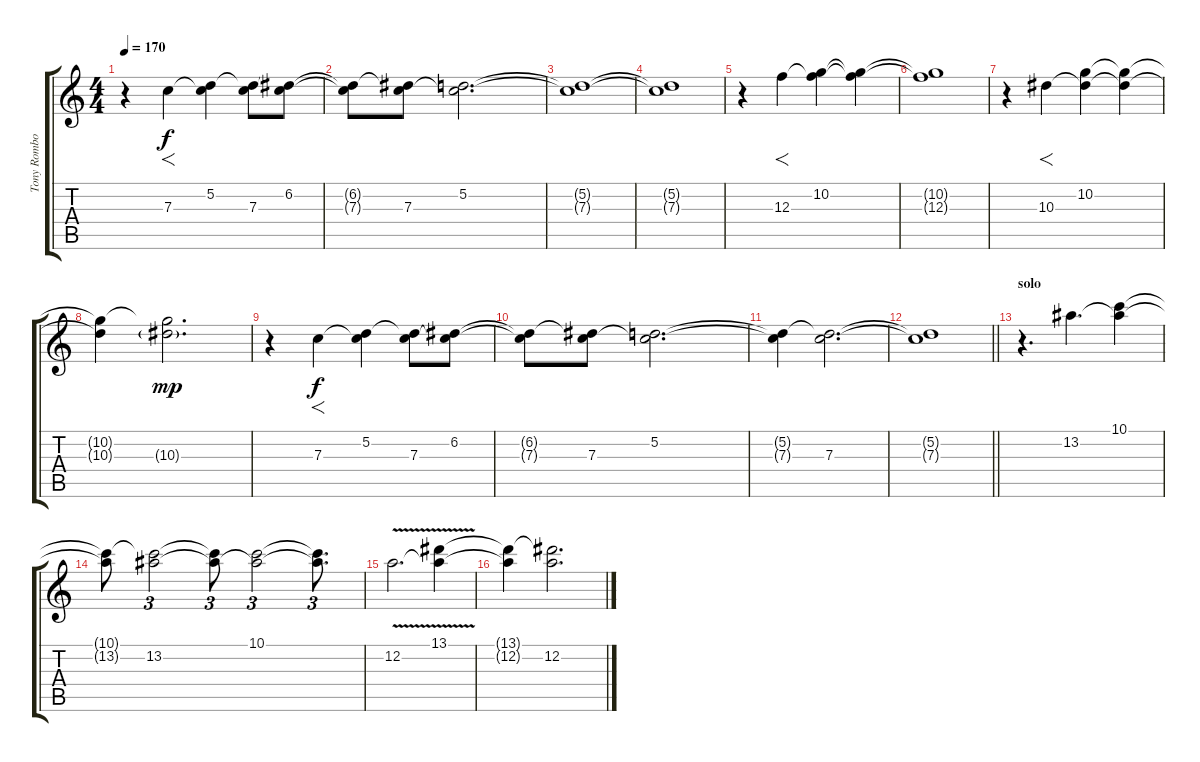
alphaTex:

\track ("Tony Rombola - solo" "Tony Rombo") {instrument distortionguitar}
\staff {score tabs}
\tuning (D4 A3 F3 C3 G2 C2) {hide}
\ts (4 4)
\tempo 170
\clef g2
\ks c
r.4{dy f} 7.3.4{f} (5.2 7.3{t}).4 (5.2{t} 7.3).8 (6.2 7.3{t}).8 |
(6.2{t} 7.3{t}).8 (6.2{t} 7.3).8 (5.2 7.3{t}).2{d} |
(5.2{t} 7.3{t}).1 |
(5.2{t} 7.3{t}).1 |
r.4 12.3.4{f} (10.2 12.3{t}).4 (10.2{t} 12.3{t}).4 |
(10.2{t} 12.3{t}).1 |
r.4 10.3.4{f} (10.2 10.3{t}).4 (10.2{t} 10.3{t}).4 |
(10.2{t} 10.3{t}).4 (10.2{t} 10.3{g}).2{d dy mp} |
r.4 7.3.4{f dy f} (5.2 7.3{t}).4 (5.2{t} 7.3).8 (6.2 7.3{t}).8 |
(6.2{t} 7.3{t}).8 (6.2{t} 7.3).8 (5.2 7.3{t}).2{d} |
(5.2{t} 7.3{t}).4 (5.2{t} 7.3).2{d} |
\barLineRight lightlight
(5.2{t} 7.3{t}).1 |
\section ("" "solo")
r.4{d} 13.2.4{d} (10.1 13.2{t}).4 |
(10.1{t} 13.2{t}).8 (10.1{t} 13.2).2{tu (3 2)} (10.1{t} 13.2{t}).8{tu (3 2)} (10.1 13.2{t}).2{tu (3 2)} (10.1{t} 13.2{t}).8{d tu (3 2)} |
12.2{v}.2{d} (13.1 12.2{t}).4 |
(13.1{t} 12.2{t}).4 (13.1{t} 12.2).2{d}
